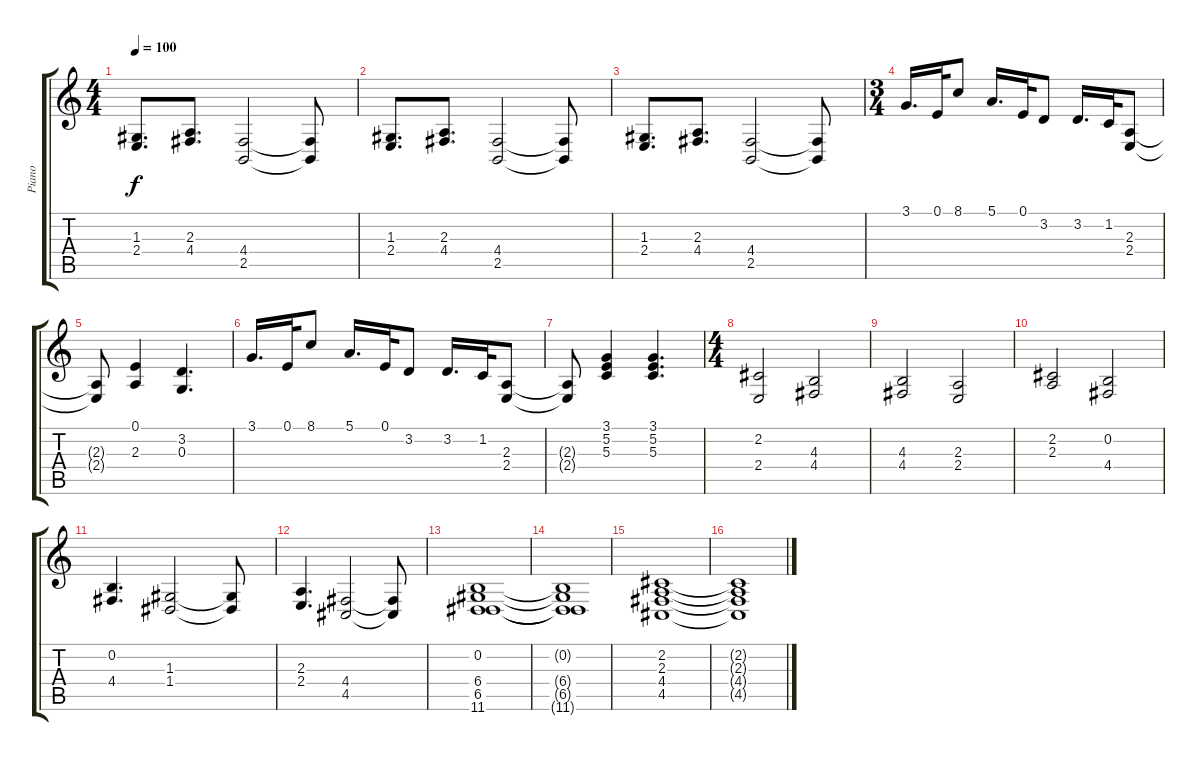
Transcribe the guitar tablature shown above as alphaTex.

\track ("Piano" "Piano") {instrument acousticgrandpiano}
\staff {score tabs}
\tuning (E4 B3 G3 D3 A2 E2) {hide}
\ts (4 4)
\tempo 100
\clef g2
\ks c
(1.3 2.4).8{d dy f} (2.3 4.4).8{d} (4.4 2.5).2 (4.4{t} 2.5{t}).8 |
(1.3 2.4).8{d} (2.3 4.4).8{d} (4.4 2.5).2 (4.4{t} 2.5{t}).8 |
(1.3 2.4).8{d} (2.3 4.4).8{d} (4.4 2.5).2 (4.4{t} 2.5{t}).8 |
\ts (3 4)
3.1.16{d} 0.1.32 8.1.8 5.1.16{d} 0.1.32 3.2.8 3.2.16{d} 1.2.32 (2.3 2.4).8 |
(2.3{t} 2.4{t}).8 (0.1 2.3).4 (3.2 0.3).4{d} |
3.1.16{d} 0.1.32 8.1.8 5.1.16{d} 0.1.32 3.2.8 3.2.16{d} 1.2.32 (2.3 2.4).8 |
(2.3{t} 2.4{t}).8 (3.1 5.2 5.3).4 (3.1 5.2 5.3).4{d} |
\ts (4 4)
(2.2 2.4).2 (4.3 4.4).2 |
(4.3 4.4).2 (2.3 2.4).2 |
(2.2 2.3).2 (0.2 4.4).2 |
(0.2 4.4).4{d} (1.3 1.4).2 (1.3{t} 1.4{t}).8 |
(2.3 2.4).4{d} (4.4 4.5).2 (4.4{t} 4.5{t}).8 |
(0.2 6.4 6.5 11.6).1 |
(0.2{t} 6.4{t} 6.5{t} 11.6{t}).1 |
(2.2 2.3 4.4 4.5).1 |
(2.2{t} 2.3{t} 4.4{t} 4.5{t}).1
